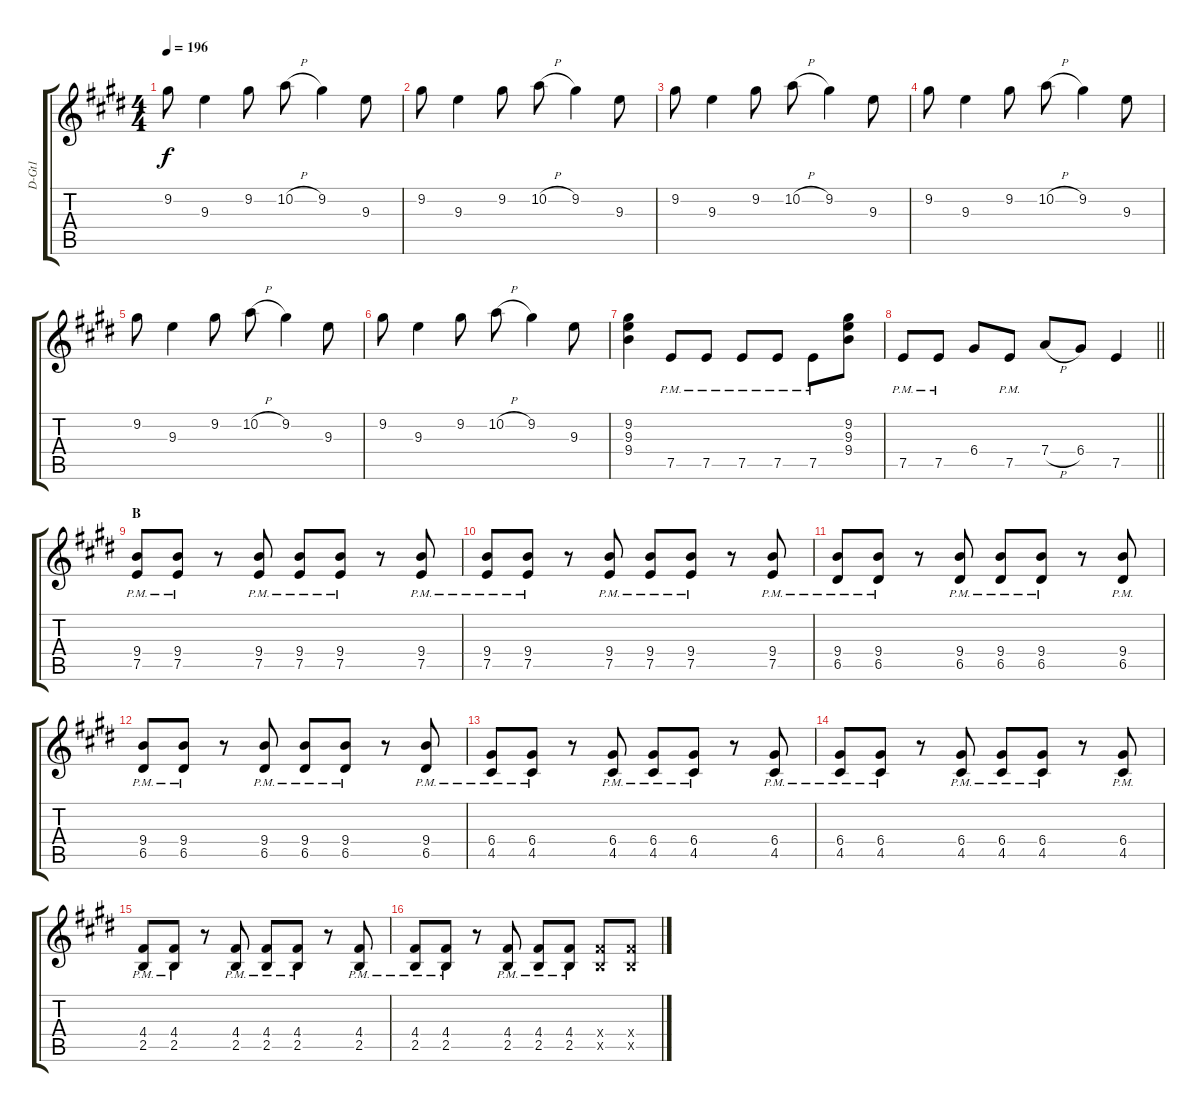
\track ("D-Gt1" "D-Gt1") {instrument distortionguitar}
\staff {score tabs}
\tuning (E4 B3 G3 D3 A2 E2) {hide}
\ts (4 4)
\tempo 196
\clef g2
\ks e
9.2.8{dy f} 9.3.4 9.2.8 10.2{h}.8 9.2.4 9.3.8 |
9.2.8 9.3.4 9.2.8 10.2{h}.8 9.2.4 9.3.8 |
9.2.8 9.3.4 9.2.8 10.2{h}.8 9.2.4 9.3.8 |
9.2.8 9.3.4 9.2.8 10.2{h}.8 9.2.4 9.3.8 |
9.2.8 9.3.4 9.2.8 10.2{h}.8 9.2.4 9.3.8 |
9.2.8 9.3.4 9.2.8 10.2{h}.8 9.2.4 9.3.8 |
(9.2 9.3 9.4).4 7.5{pm}.8 7.5{pm}.8 7.5{pm}.8 7.5{pm}.8 7.5{pm}.8 (9.2 9.3 9.4).8 |
\barLineRight lightlight
7.5{pm}.8 7.5{pm}.8 6.4.8 7.5{pm}.8 7.4{h}.8 6.4.8 7.5.4 |
\section ("" "B")
(9.4{pm} 7.5{pm}).8 (9.4{pm} 7.5{pm}).8 r.8 (9.4{pm} 7.5{pm}).8 (9.4{pm} 7.5{pm}).8 (9.4{pm} 7.5{pm}).8 r.8 (9.4{pm} 7.5{pm}).8 |
(9.4{pm} 7.5{pm}).8 (9.4{pm} 7.5{pm}).8 r.8 (9.4{pm} 7.5{pm}).8 (9.4{pm} 7.5{pm}).8 (9.4{pm} 7.5{pm}).8 r.8 (9.4{pm} 7.5{pm}).8 |
(9.4{pm} 6.5{pm}).8 (9.4{pm} 6.5{pm}).8 r.8 (9.4{pm} 6.5{pm}).8 (9.4{pm} 6.5{pm}).8 (9.4{pm} 6.5{pm}).8 r.8 (9.4{pm} 6.5{pm}).8 |
(9.4{pm} 6.5{pm}).8 (9.4{pm} 6.5{pm}).8 r.8 (9.4{pm} 6.5{pm}).8 (9.4{pm} 6.5{pm}).8 (9.4{pm} 6.5{pm}).8 r.8 (9.4{pm} 6.5{pm}).8 |
(6.4{pm} 4.5{pm}).8 (6.4{pm} 4.5{pm}).8 r.8 (6.4{pm} 4.5{pm}).8 (6.4{pm} 4.5{pm}).8 (6.4{pm} 4.5{pm}).8 r.8 (6.4{pm} 4.5{pm}).8 |
(6.4{pm} 4.5{pm}).8 (6.4{pm} 4.5{pm}).8 r.8 (6.4{pm} 4.5{pm}).8 (6.4{pm} 4.5{pm}).8 (6.4{pm} 4.5{pm}).8 r.8 (6.4{pm} 4.5{pm}).8 |
(4.4{pm} 2.5{pm}).8 (4.4{pm} 2.5{pm}).8 r.8 (4.4{pm} 2.5{pm}).8 (4.4{pm} 2.5{pm}).8 (4.4{pm} 2.5{pm}).8 r.8 (4.4{pm} 2.5{pm}).8 |
(4.4{pm} 2.5{pm}).8 (4.4{pm} 2.5{pm}).8 r.8 (4.4{pm} 2.5{pm}).8 (4.4{pm} 2.5{pm}).8 (4.4{pm} 2.5{pm}).8 (4.4{x} 2.5{x}).8 (4.4{x} 2.5{x}).8
